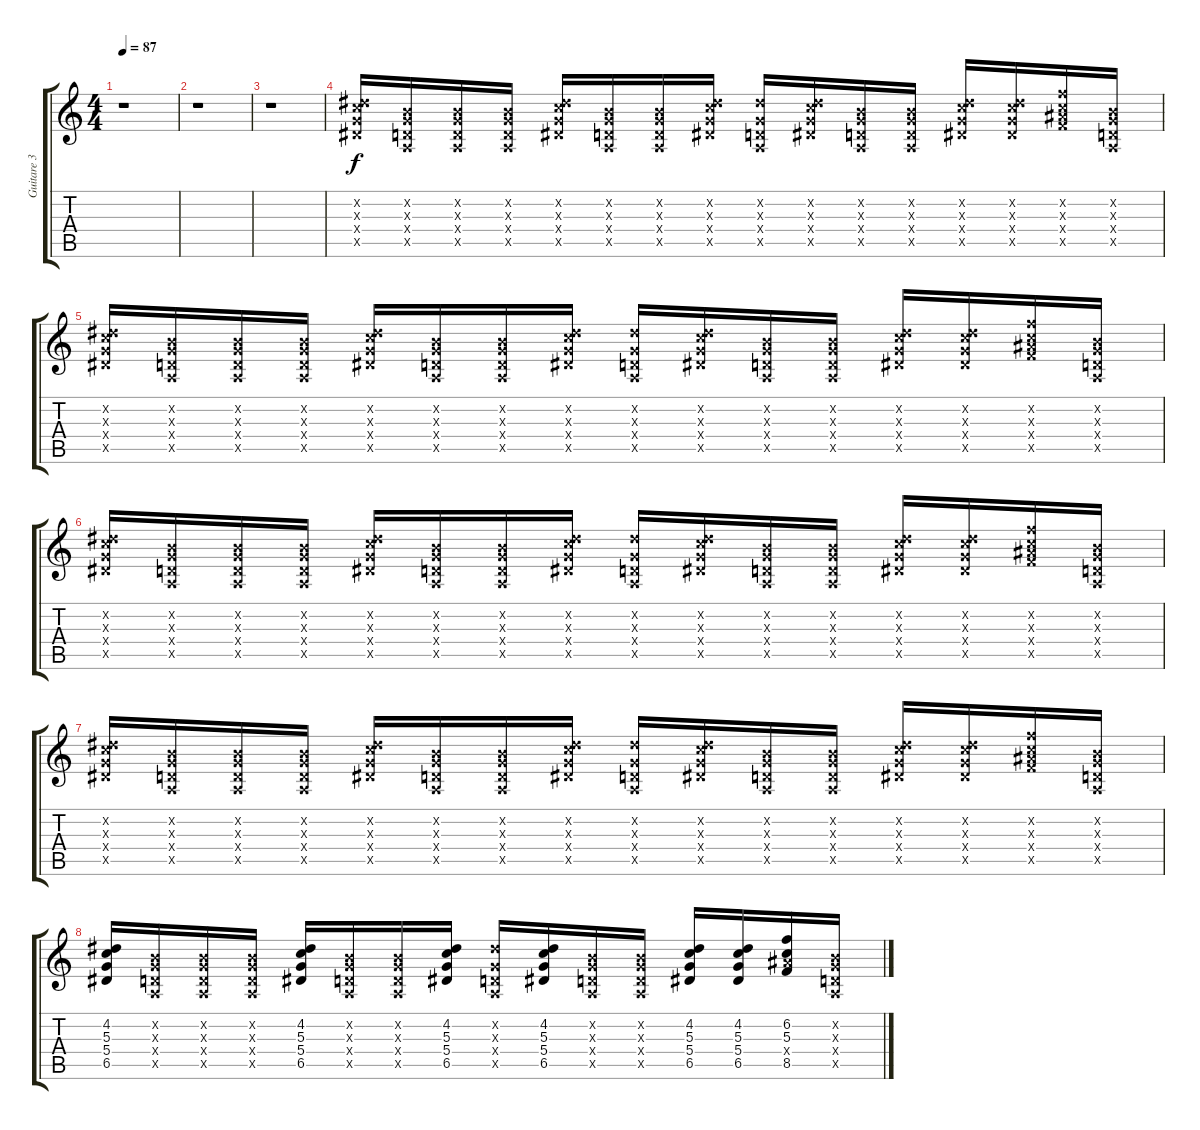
\track ("Guitare 3" "Guitare 3") {instrument distortionguitar}
\staff {score tabs}
\tuning (E4 B3 G3 D3 A2 E2) {hide}
\ts (4 4)
\tempo 87
\clef g2
\ks c
r.1{dy f} |
r.1 |
r.1 |
(4.2{x} 5.3{x} 5.4{x} 6.5{x}).16 (0.2{x} 0.3{x} 0.4{x} 0.5{x}).16 (0.2{x} 0.3{x} 0.4{x} 0.5{x}).16 (0.2{x} 0.3{x} 0.4{x} 0.5{x}).16 (4.2{x} 5.3{x} 5.4{x} 6.5{x}).16 (0.2{x} 0.3{x} 0.4{x} 0.5{x}).16 (0.2{x} 0.3{x} 0.4{x} 0.5{x}).16 (4.2{x} 5.3{x} 5.4{x} 6.5{x}).16 (4.2{x} 0.3{x} 0.4{x} 0.5{x}).16 (4.2{x} 5.3{x} 5.4{x} 6.5{x}).16 (0.2{x} 0.3{x} 0.4{x} 0.5{x}).16 (0.2{x} 0.3{x} 0.4{x} 0.5{x}).16 (4.2{x} 5.3{x} 5.4{x} 6.5{x}).16 (4.2{x} 5.3{x} 5.4{x} 6.5{x}).16 (6.2{x} 5.3{x} 8.4{x} 8.5{x}).16 (0.2{x} 0.3{x} 0.4{x} 0.5{x}).16 |
(4.2{x} 5.3{x} 5.4{x} 6.5{x}).16 (0.2{x} 0.3{x} 0.4{x} 0.5{x}).16 (0.2{x} 0.3{x} 0.4{x} 0.5{x}).16 (0.2{x} 0.3{x} 0.4{x} 0.5{x}).16 (4.2{x} 5.3{x} 5.4{x} 6.5{x}).16 (0.2{x} 0.3{x} 0.4{x} 0.5{x}).16 (0.2{x} 0.3{x} 0.4{x} 0.5{x}).16 (4.2{x} 5.3{x} 5.4{x} 6.5{x}).16 (4.2{x} 0.3{x} 0.4{x} 0.5{x}).16 (4.2{x} 5.3{x} 5.4{x} 6.5{x}).16 (0.2{x} 0.3{x} 0.4{x} 0.5{x}).16 (0.2{x} 0.3{x} 0.4{x} 0.5{x}).16 (4.2{x} 5.3{x} 5.4{x} 6.5{x}).16 (4.2{x} 5.3{x} 5.4{x} 6.5{x}).16 (6.2{x} 5.3{x} 8.4{x} 8.5{x}).16 (0.2{x} 0.3{x} 0.4{x} 0.5{x}).16 |
(4.2{x} 5.3{x} 5.4{x} 6.5{x}).16 (0.2{x} 0.3{x} 0.4{x} 0.5{x}).16 (0.2{x} 0.3{x} 0.4{x} 0.5{x}).16 (0.2{x} 0.3{x} 0.4{x} 0.5{x}).16 (4.2{x} 5.3{x} 5.4{x} 6.5{x}).16 (0.2{x} 0.3{x} 0.4{x} 0.5{x}).16 (0.2{x} 0.3{x} 0.4{x} 0.5{x}).16 (4.2{x} 5.3{x} 5.4{x} 6.5{x}).16 (4.2{x} 0.3{x} 0.4{x} 0.5{x}).16 (4.2{x} 5.3{x} 5.4{x} 6.5{x}).16 (0.2{x} 0.3{x} 0.4{x} 0.5{x}).16 (0.2{x} 0.3{x} 0.4{x} 0.5{x}).16 (4.2{x} 5.3{x} 5.4{x} 6.5{x}).16 (4.2{x} 5.3{x} 5.4{x} 6.5{x}).16 (6.2{x} 5.3{x} 8.4{x} 8.5{x}).16 (0.2{x} 0.3{x} 0.4{x} 0.5{x}).16 |
(4.2{x} 5.3{x} 5.4{x} 6.5{x}).16 (0.2{x} 0.3{x} 0.4{x} 0.5{x}).16 (0.2{x} 0.3{x} 0.4{x} 0.5{x}).16 (0.2{x} 0.3{x} 0.4{x} 0.5{x}).16 (4.2{x} 5.3{x} 5.4{x} 6.5{x}).16 (0.2{x} 0.3{x} 0.4{x} 0.5{x}).16 (0.2{x} 0.3{x} 0.4{x} 0.5{x}).16 (4.2{x} 5.3{x} 5.4{x} 6.5{x}).16 (4.2{x} 0.3{x} 0.4{x} 0.5{x}).16 (4.2{x} 5.3{x} 5.4{x} 6.5{x}).16 (0.2{x} 0.3{x} 0.4{x} 0.5{x}).16 (0.2{x} 0.3{x} 0.4{x} 0.5{x}).16 (4.2{x} 5.3{x} 5.4{x} 6.5{x}).16 (4.2{x} 5.3{x} 5.4{x} 6.5{x}).16 (6.2{x} 5.3{x} 8.4{x} 8.5{x}).16 (0.2{x} 0.3{x} 0.4{x} 0.5{x}).16 |
(4.2 5.3 5.4 6.5).16 (0.2{x} 0.3{x} 0.4{x} 0.5{x}).16 (0.2{x} 0.3{x} 0.4{x} 0.5{x}).16 (0.2{x} 0.3{x} 0.4{x} 0.5{x}).16 (4.2 5.3 5.4 6.5).16 (0.2{x} 0.3{x} 0.4{x} 0.5{x}).16 (0.2{x} 0.3{x} 0.4{x} 0.5{x}).16 (4.2 5.3 5.4 6.5).16 (4.2{x} 0.3{x} 0.4{x} 0.5{x}).16 (4.2 5.3 5.4 6.5).16 (0.2{x} 0.3{x} 0.4{x} 0.5{x}).16 (0.2{x} 0.3{x} 0.4{x} 0.5{x}).16 (4.2 5.3 5.4 6.5).16 (4.2 5.3 5.4 6.5).16 (6.2 5.3 8.4{x} 8.5).16 (0.2{x} 0.3{x} 0.4{x} 0.5{x}).16
